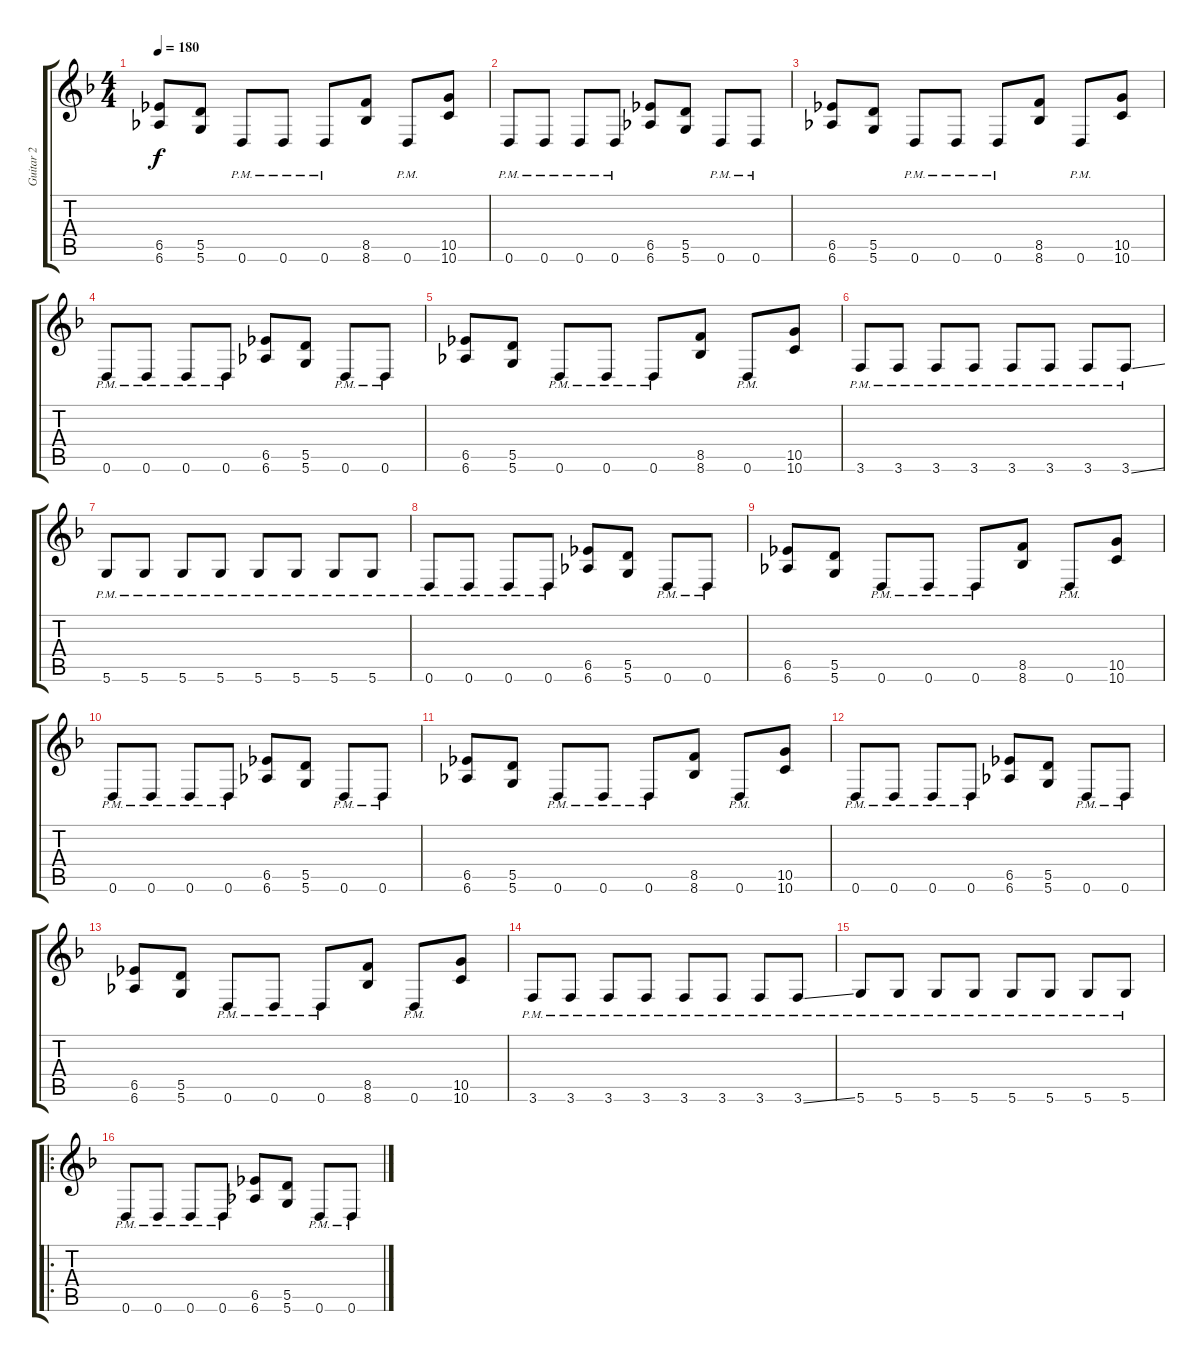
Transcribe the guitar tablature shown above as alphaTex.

\track ("Guitar 2" "Guitar 2") {instrument overdrivenguitar}
\staff {score tabs}
\tuning (E4 B3 G3 D3 A2 D2) {hide}
\ts (4 4)
\tempo 180
\clef g2
\ks f
(6.5 6.6).8{dy f} (5.5 5.6).8 0.6{pm}.8 0.6{pm}.8 0.6{pm}.8 (8.5 8.6).8 0.6{pm}.8 (10.5 10.6).8 |
0.6{pm}.8 0.6{pm}.8 0.6{pm}.8 0.6{pm}.8 (6.5 6.6).8 (5.5 5.6).8 0.6{pm}.8 0.6{pm}.8 |
(6.5 6.6).8 (5.5 5.6).8 0.6{pm}.8 0.6{pm}.8 0.6{pm}.8 (8.5 8.6).8 0.6{pm}.8 (10.5 10.6).8 |
0.6{pm}.8 0.6{pm}.8 0.6{pm}.8 0.6{pm}.8 (6.5 6.6).8 (5.5 5.6).8 0.6{pm}.8 0.6{pm}.8 |
(6.5 6.6).8 (5.5 5.6).8 0.6{pm}.8 0.6{pm}.8 0.6{pm}.8 (8.5 8.6).8 0.6{pm}.8 (10.5 10.6).8 |
3.6{pm}.8 3.6{pm}.8 3.6{pm}.8 3.6{pm}.8 3.6{pm}.8 3.6{pm}.8 3.6{pm}.8 3.6{ss pm}.8 |
5.6{pm}.8 5.6{pm}.8 5.6{pm}.8 5.6{pm}.8 5.6{pm}.8 5.6{pm}.8 5.6{pm}.8 5.6{pm}.8 |
0.6{pm}.8 0.6{pm}.8 0.6{pm}.8 0.6{pm}.8 (6.5 6.6).8 (5.5 5.6).8 0.6{pm}.8 0.6{pm}.8 |
(6.5 6.6).8 (5.5 5.6).8 0.6{pm}.8 0.6{pm}.8 0.6{pm}.8 (8.5 8.6).8 0.6{pm}.8 (10.5 10.6).8 |
0.6{pm}.8 0.6{pm}.8 0.6{pm}.8 0.6{pm}.8 (6.5 6.6).8 (5.5 5.6).8 0.6{pm}.8 0.6{pm}.8 |
(6.5 6.6).8 (5.5 5.6).8 0.6{pm}.8 0.6{pm}.8 0.6{pm}.8 (8.5 8.6).8 0.6{pm}.8 (10.5 10.6).8 |
0.6{pm}.8 0.6{pm}.8 0.6{pm}.8 0.6{pm}.8 (6.5 6.6).8 (5.5 5.6).8 0.6{pm}.8 0.6{pm}.8 |
(6.5 6.6).8 (5.5 5.6).8 0.6{pm}.8 0.6{pm}.8 0.6{pm}.8 (8.5 8.6).8 0.6{pm}.8 (10.5 10.6).8 |
3.6{pm}.8 3.6{pm}.8 3.6{pm}.8 3.6{pm}.8 3.6{pm}.8 3.6{pm}.8 3.6{pm}.8 3.6{ss pm}.8 |
5.6{pm}.8 5.6{pm}.8 5.6{pm}.8 5.6{pm}.8 5.6{pm}.8 5.6{pm}.8 5.6{pm}.8 5.6{pm}.8 |
\ro
0.6{pm}.8 0.6{pm}.8 0.6{pm}.8 0.6{pm}.8 (6.5 6.6).8 (5.5 5.6).8 0.6{pm}.8 0.6{pm}.8
